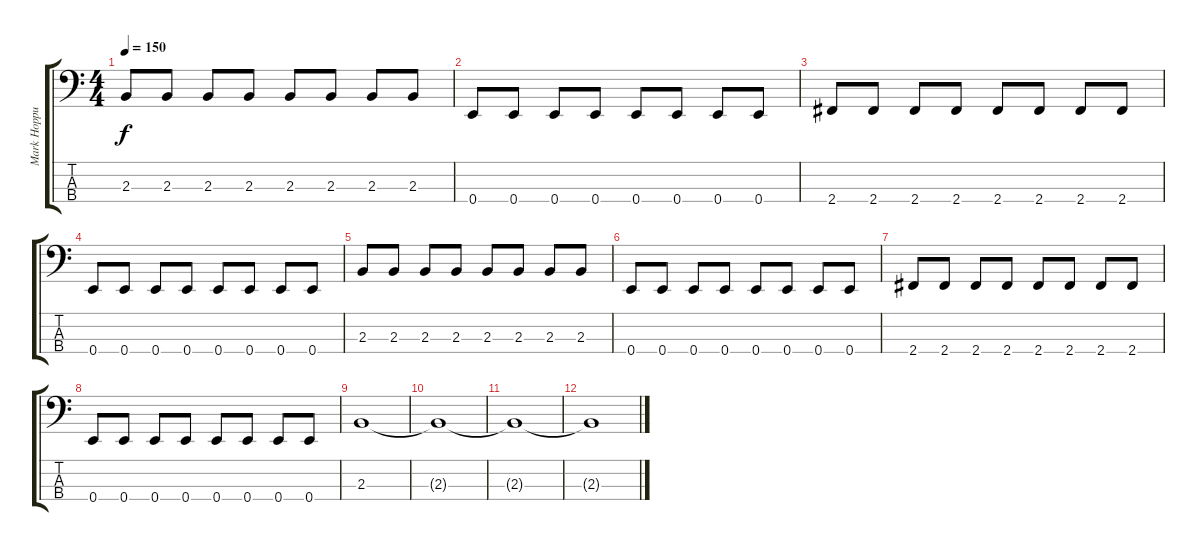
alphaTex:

\track ("Mark Hoppus - Bass" "Mark Hoppu") {instrument electricbasspick}
\staff {score tabs}
\tuning (G2 D2 A1 E1) {hide}
\ts (4 4)
\tempo 150
\clef f4
\ks c
2.3.8{dy f} 2.3.8 2.3.8 2.3.8 2.3.8 2.3.8 2.3.8 2.3.8 |
0.4.8 0.4.8 0.4.8 0.4.8 0.4.8 0.4.8 0.4.8 0.4.8 |
2.4.8 2.4.8 2.4.8 2.4.8 2.4.8 2.4.8 2.4.8 2.4.8 |
0.4.8 0.4.8 0.4.8 0.4.8 0.4.8 0.4.8 0.4.8 0.4.8 |
2.3.8 2.3.8 2.3.8 2.3.8 2.3.8 2.3.8 2.3.8 2.3.8 |
0.4.8 0.4.8 0.4.8 0.4.8 0.4.8 0.4.8 0.4.8 0.4.8 |
2.4.8 2.4.8 2.4.8 2.4.8 2.4.8 2.4.8 2.4.8 2.4.8 |
0.4.8 0.4.8 0.4.8 0.4.8 0.4.8 0.4.8 0.4.8 0.4.8 |
2.3.1 |
2.3{t}.1 |
2.3{t}.1 |
2.3{t}.1
